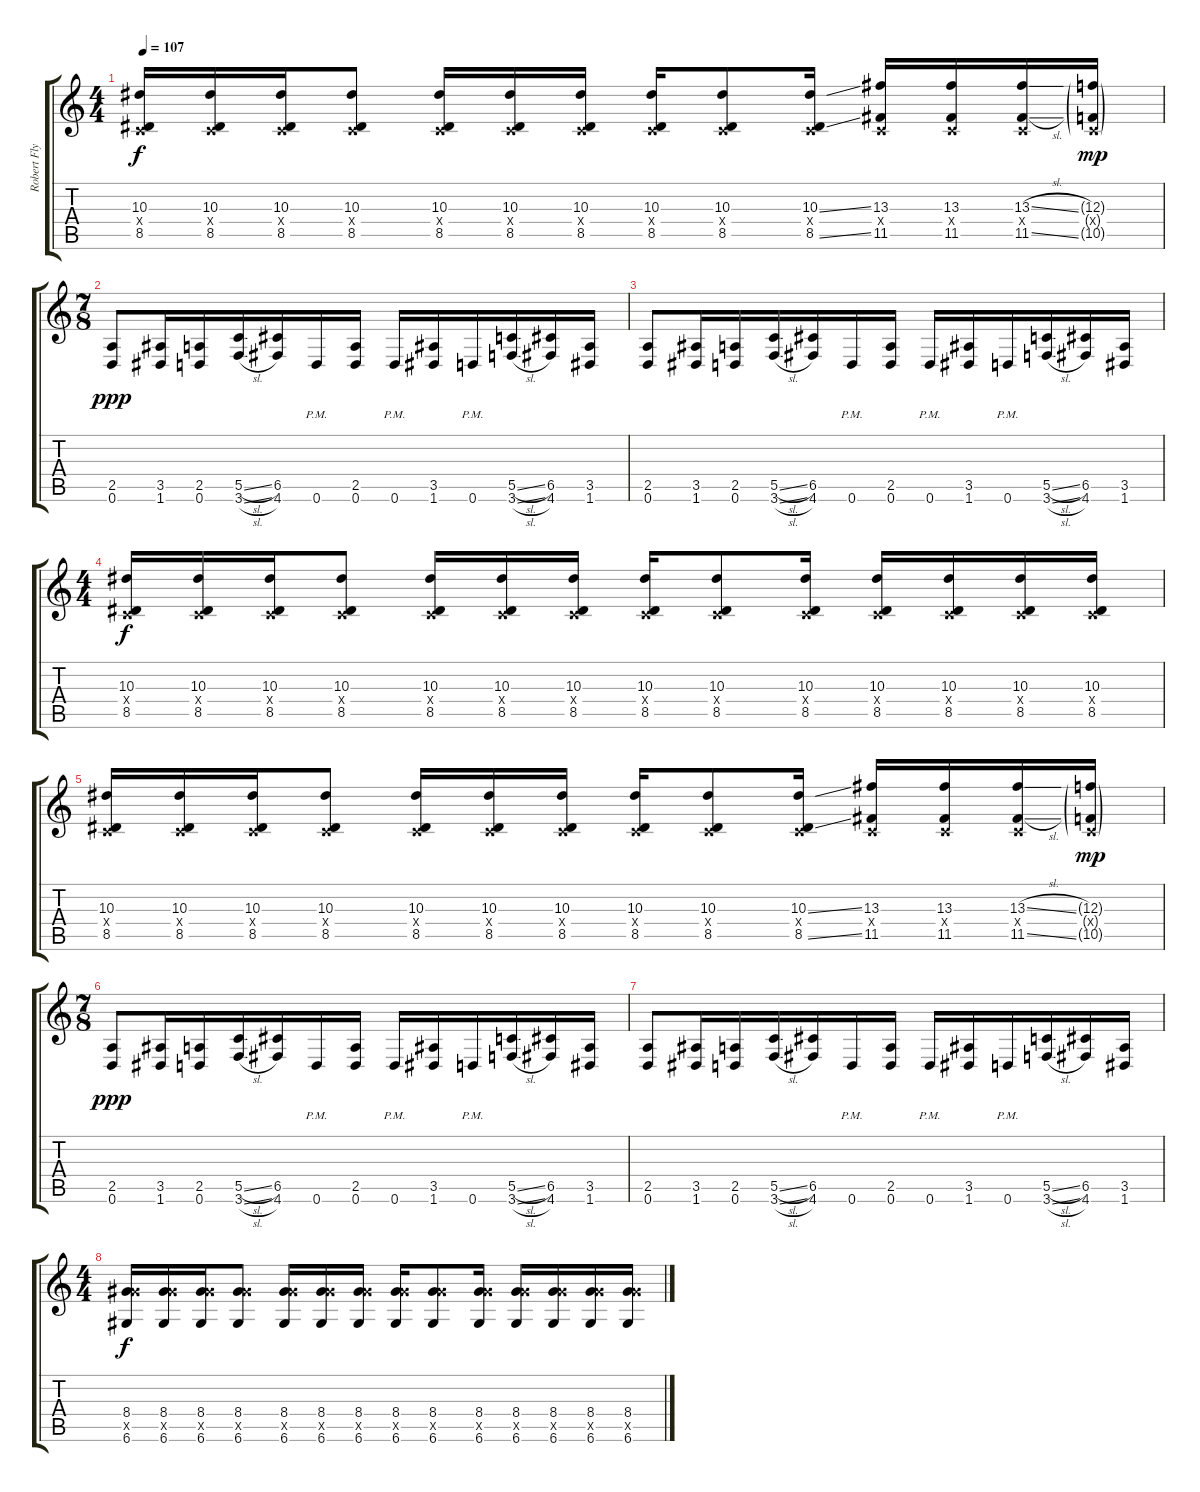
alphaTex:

\track ("Robert Flynn" "Robert Fly") {instrument distortionguitar}
\staff {score tabs}
\tuning (D4 A3 F3 C3 G2 D2) {hide}
\ts (4 4)
\tempo 107
\clef g2
\ks c
(10.3 0.4{x} 8.5).16{dy f} (10.3 0.4{x} 8.5).16 (10.3 0.4{x} 8.5).16 (10.3 0.4{x} 8.5).8 (10.3 0.4{x} 8.5).16 (10.3 0.4{x} 8.5).16 (10.3 0.4{x} 8.5).16 (10.3 0.4{x} 8.5).16 (10.3 0.4{x} 8.5).8 (10.3{ss} 0.4{x} 8.5{ss}).16 (13.3 0.4{x} 11.5).16 (13.3 0.4{x} 11.5).16 (13.3{sl} 0.4{x} 11.5{sl}).16 (12.3{g} 0.4{g x} 10.5{g}).16{dy mp} |
\ts (7 8)
(2.5 0.6).8{dy ppp} (3.5 1.6).16 (2.5 0.6).16 (5.5{sl} 3.6{sl}).16 (6.5 4.6).16 0.6{pm}.16 (2.5 0.6).16 0.6{pm}.16 (3.5 1.6).16 0.6{pm}.16 (5.5{sl} 3.6{sl}).16 (6.5 4.6).16 (3.5 1.6).16 |
(2.5 0.6).8 (3.5 1.6).16 (2.5 0.6).16 (5.5{sl} 3.6{sl}).16 (6.5 4.6).16 0.6{pm}.16 (2.5 0.6).16 0.6{pm}.16 (3.5 1.6).16 0.6{pm}.16 (5.5{sl} 3.6{sl}).16 (6.5 4.6).16 (3.5 1.6).16 |
\ts (4 4)
(10.3 0.4{x} 8.5).16{dy f} (10.3 0.4{x} 8.5).16 (10.3 0.4{x} 8.5).16 (10.3 0.4{x} 8.5).8 (10.3 0.4{x} 8.5).16 (10.3 0.4{x} 8.5).16 (10.3 0.4{x} 8.5).16 (10.3 0.4{x} 8.5).16 (10.3 0.4{x} 8.5).8 (10.3 0.4{x} 8.5).16 (10.3 0.4{x} 8.5).16 (10.3 0.4{x} 8.5).16 (10.3 0.4{x} 8.5).16 (10.3 0.4{x} 8.5).16 |
(10.3 0.4{x} 8.5).16 (10.3 0.4{x} 8.5).16 (10.3 0.4{x} 8.5).16 (10.3 0.4{x} 8.5).8 (10.3 0.4{x} 8.5).16 (10.3 0.4{x} 8.5).16 (10.3 0.4{x} 8.5).16 (10.3 0.4{x} 8.5).16 (10.3 0.4{x} 8.5).8 (10.3{ss} 0.4{x} 8.5{ss}).16 (13.3 0.4{x} 11.5).16 (13.3 0.4{x} 11.5).16 (13.3{sl} 0.4{x} 11.5{sl}).16 (12.3{g} 0.4{g x} 10.5{g}).16{dy mp} |
\ts (7 8)
(2.5 0.6).8{dy ppp} (3.5 1.6).16 (2.5 0.6).16 (5.5{sl} 3.6{sl}).16 (6.5 4.6).16 0.6{pm}.16 (2.5 0.6).16 0.6{pm}.16 (3.5 1.6).16 0.6{pm}.16 (5.5{sl} 3.6{sl}).16 (6.5 4.6).16 (3.5 1.6).16 |
(2.5 0.6).8 (3.5 1.6).16 (2.5 0.6).16 (5.5{sl} 3.6{sl}).16 (6.5 4.6).16 0.6{pm}.16 (2.5 0.6).16 0.6{pm}.16 (3.5 1.6).16 0.6{pm}.16 (5.5{sl} 3.6{sl}).16 (6.5 4.6).16 (3.5 1.6).16 |
\ts (4 4)
(8.4 13.5{x} 6.6).16{dy f} (8.4 13.5{x} 6.6).16 (8.4 13.5{x} 6.6).16 (8.4 13.5{x} 6.6).8 (8.4 13.5{x} 6.6).16 (8.4 13.5{x} 6.6).16 (8.4 13.5{x} 6.6).16 (8.4 13.5{x} 6.6).16 (8.4 13.5{x} 6.6).8 (8.4 13.5{x} 6.6).16 (8.4 13.5{x} 6.6).16 (8.4 13.5{x} 6.6).16 (8.4 13.5{x} 6.6).16 (8.4 13.5{x} 6.6).16
